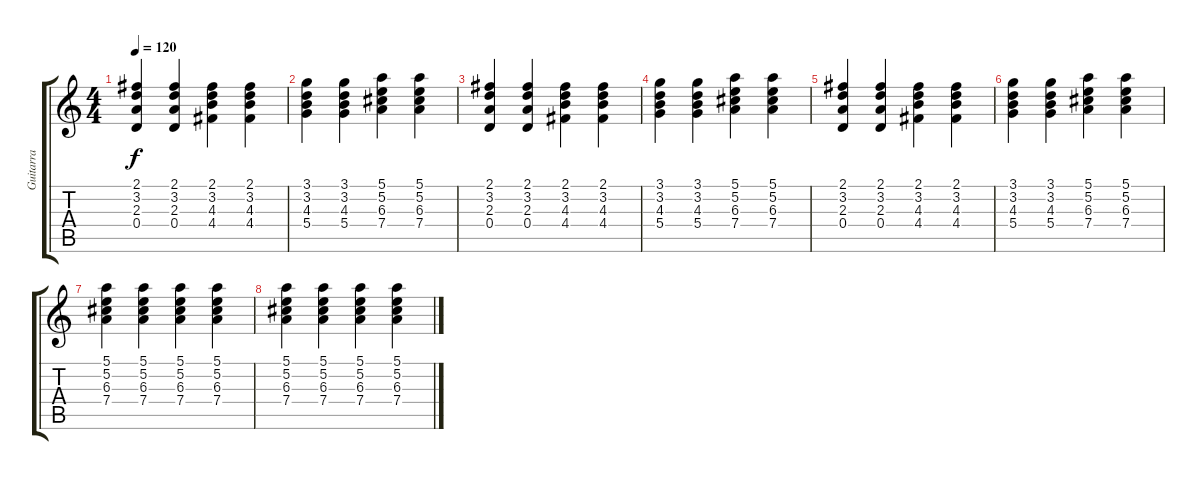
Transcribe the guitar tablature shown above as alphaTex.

\track ("Guitarra" "Guitarra") {instrument overdrivenguitar}
\staff {score tabs}
\tuning (E4 B3 G3 D3 A2 E2) {hide}
\ts (4 4)
\tempo 120
\clef g2
\ks c
(2.1 3.2 2.3 0.4).4{dy f} (2.1 3.2 2.3 0.4).4 (2.1 3.2 4.3 4.4).4 (2.1 3.2 4.3 4.4).4 |
(3.1 3.2 4.3 5.4).4 (3.1 3.2 4.3 5.4).4 (5.1 5.2 6.3 7.4).4 (5.1 5.2 6.3 7.4).4 |
(2.1 3.2 2.3 0.4).4 (2.1 3.2 2.3 0.4).4 (2.1 3.2 4.3 4.4).4 (2.1 3.2 4.3 4.4).4 |
(3.1 3.2 4.3 5.4).4 (3.1 3.2 4.3 5.4).4 (5.1 5.2 6.3 7.4).4 (5.1 5.2 6.3 7.4).4 |
(2.1 3.2 2.3 0.4).4 (2.1 3.2 2.3 0.4).4 (2.1 3.2 4.3 4.4).4 (2.1 3.2 4.3 4.4).4 |
(3.1 3.2 4.3 5.4).4 (3.1 3.2 4.3 5.4).4 (5.1 5.2 6.3 7.4).4 (5.1 5.2 6.3 7.4).4 |
(5.1 5.2 6.3 7.4).4 (5.1 5.2 6.3 7.4).4 (5.1 5.2 6.3 7.4).4 (5.1 5.2 6.3 7.4).4 |
(5.1 5.2 6.3 7.4).4 (5.1 5.2 6.3 7.4).4 (5.1 5.2 6.3 7.4).4 (5.1 5.2 6.3 7.4).4
